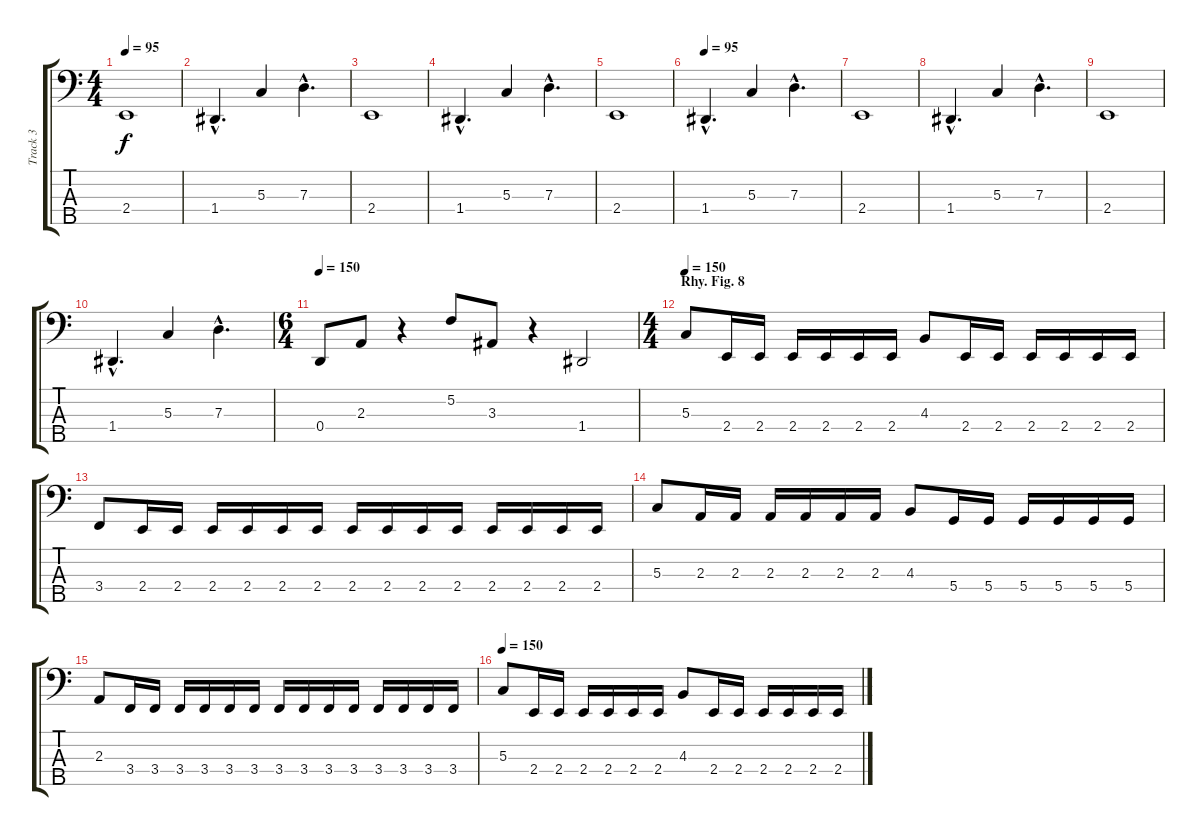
\track ("Track 3" "Track 3") {instrument electricbasspick}
\staff {score tabs}
\tuning (F2 C2 G1 D1 A0) {hide}
\ts (4 4)
\tempo 95
\clef f4
\ks c
2.4.1{dy f} |
1.4{hac}.4{d} 5.3.4 7.3{hac}.4{d} |
2.4.1 |
1.4{hac}.4{d} 5.3.4 7.3{hac}.4{d} |
2.4.1 |
\tempo 95
1.4{hac}.4{d} 5.3.4 7.3{hac}.4{d} |
2.4.1 |
1.4{hac}.4{d} 5.3.4 7.3{hac}.4{d} |
2.4.1 |
1.4{hac}.4{d} 5.3.4 7.3{hac}.4{d} |
\ts (6 4)
\tempo 150
0.4.8 2.3.8 r.4 5.2.8 3.3.8 r.4 1.4.2 |
\ts (4 4)
\section ("" "Rhy. Fig. 8")
\tempo 150
5.3.8 2.4.16 2.4.16 2.4.16 2.4.16 2.4.16 2.4.16 4.3.8 2.4.16 2.4.16 2.4.16 2.4.16 2.4.16 2.4.16 |
3.4.8 2.4.16 2.4.16 2.4.16 2.4.16 2.4.16 2.4.16 2.4.16 2.4.16 2.4.16 2.4.16 2.4.16 2.4.16 2.4.16 2.4.16 |
5.3.8 2.3.16 2.3.16 2.3.16 2.3.16 2.3.16 2.3.16 4.3.8 5.4.16 5.4.16 5.4.16 5.4.16 5.4.16 5.4.16 |
2.3.8 3.4.16 3.4.16 3.4.16 3.4.16 3.4.16 3.4.16 3.4.16 3.4.16 3.4.16 3.4.16 3.4.16 3.4.16 3.4.16 3.4.16 |
\tempo 150
5.3.8 2.4.16 2.4.16 2.4.16 2.4.16 2.4.16 2.4.16 4.3.8 2.4.16 2.4.16 2.4.16 2.4.16 2.4.16 2.4.16
